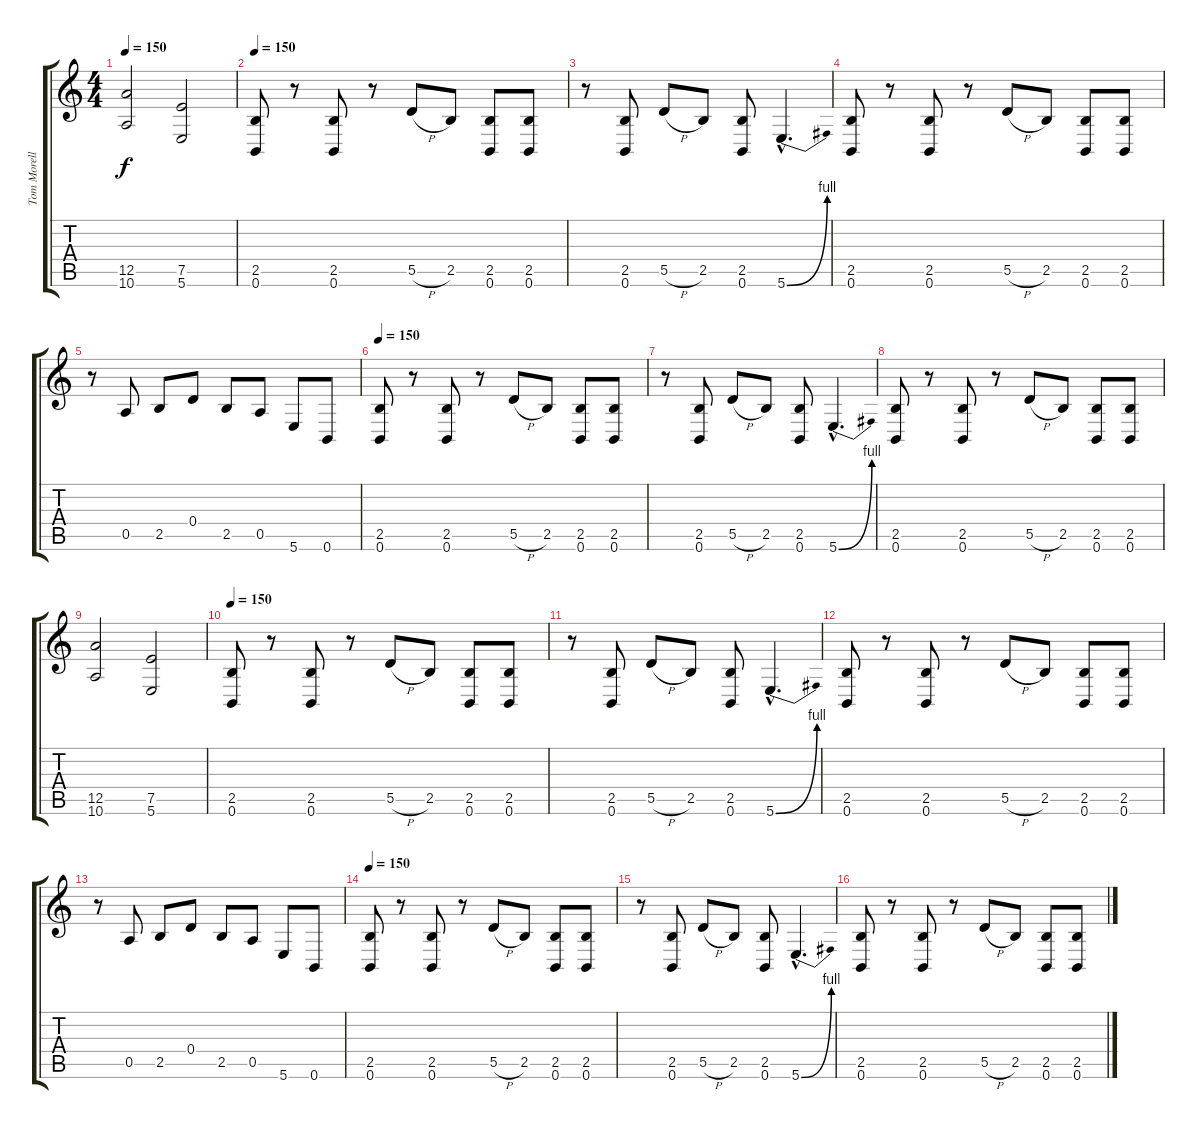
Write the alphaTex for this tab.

\track ("Tom Morello" "Tom Morell") {instrument overdrivenguitar}
\staff {score tabs}
\tuning (E4 B3 G3 D3 A2 B1) {hide}
\ts (4 4)
\tempo 150
\clef g2
\ks c
(12.5 10.6).2{dy f} (7.5 5.6).2 |
\tempo 150
(2.5 0.6).8 r.8 (2.5 0.6).8 r.8 5.5{h}.8 2.5.8 (2.5 0.6).8 (2.5 0.6).8 |
r.8 (2.5 0.6).8 5.5{h}.8 2.5.8 (2.5 0.6).8 5.6{be (bend 0 0 60 4) hac}.4{d} |
(2.5 0.6).8 r.8 (2.5 0.6).8 r.8 5.5{h}.8 2.5.8 (2.5 0.6).8 (2.5 0.6).8 |
r.8 0.5.8 2.5.8 0.4.8 2.5.8 0.5.8 5.6.8 0.6.8 |
\tempo 150
(2.5 0.6).8 r.8 (2.5 0.6).8 r.8 5.5{h}.8 2.5.8 (2.5 0.6).8 (2.5 0.6).8 |
r.8 (2.5 0.6).8 5.5{h}.8 2.5.8 (2.5 0.6).8 5.6{be (bend 0 0 60 4) hac}.4{d} |
(2.5 0.6).8 r.8 (2.5 0.6).8 r.8 5.5{h}.8 2.5.8 (2.5 0.6).8 (2.5 0.6).8 |
(12.5 10.6).2 (7.5 5.6).2 |
\tempo 150
(2.5 0.6).8 r.8 (2.5 0.6).8 r.8 5.5{h}.8 2.5.8 (2.5 0.6).8 (2.5 0.6).8 |
r.8 (2.5 0.6).8 5.5{h}.8 2.5.8 (2.5 0.6).8 5.6{be (bend 0 0 60 4) hac}.4{d} |
(2.5 0.6).8 r.8 (2.5 0.6).8 r.8 5.5{h}.8 2.5.8 (2.5 0.6).8 (2.5 0.6).8 |
r.8 0.5.8 2.5.8 0.4.8 2.5.8 0.5.8 5.6.8 0.6.8 |
\tempo 150
(2.5 0.6).8 r.8 (2.5 0.6).8 r.8 5.5{h}.8 2.5.8 (2.5 0.6).8 (2.5 0.6).8 |
r.8 (2.5 0.6).8 5.5{h}.8 2.5.8 (2.5 0.6).8 5.6{be (bend 0 0 60 4) hac}.4{d} |
(2.5 0.6).8 r.8 (2.5 0.6).8 r.8 5.5{h}.8 2.5.8 (2.5 0.6).8 (2.5 0.6).8
